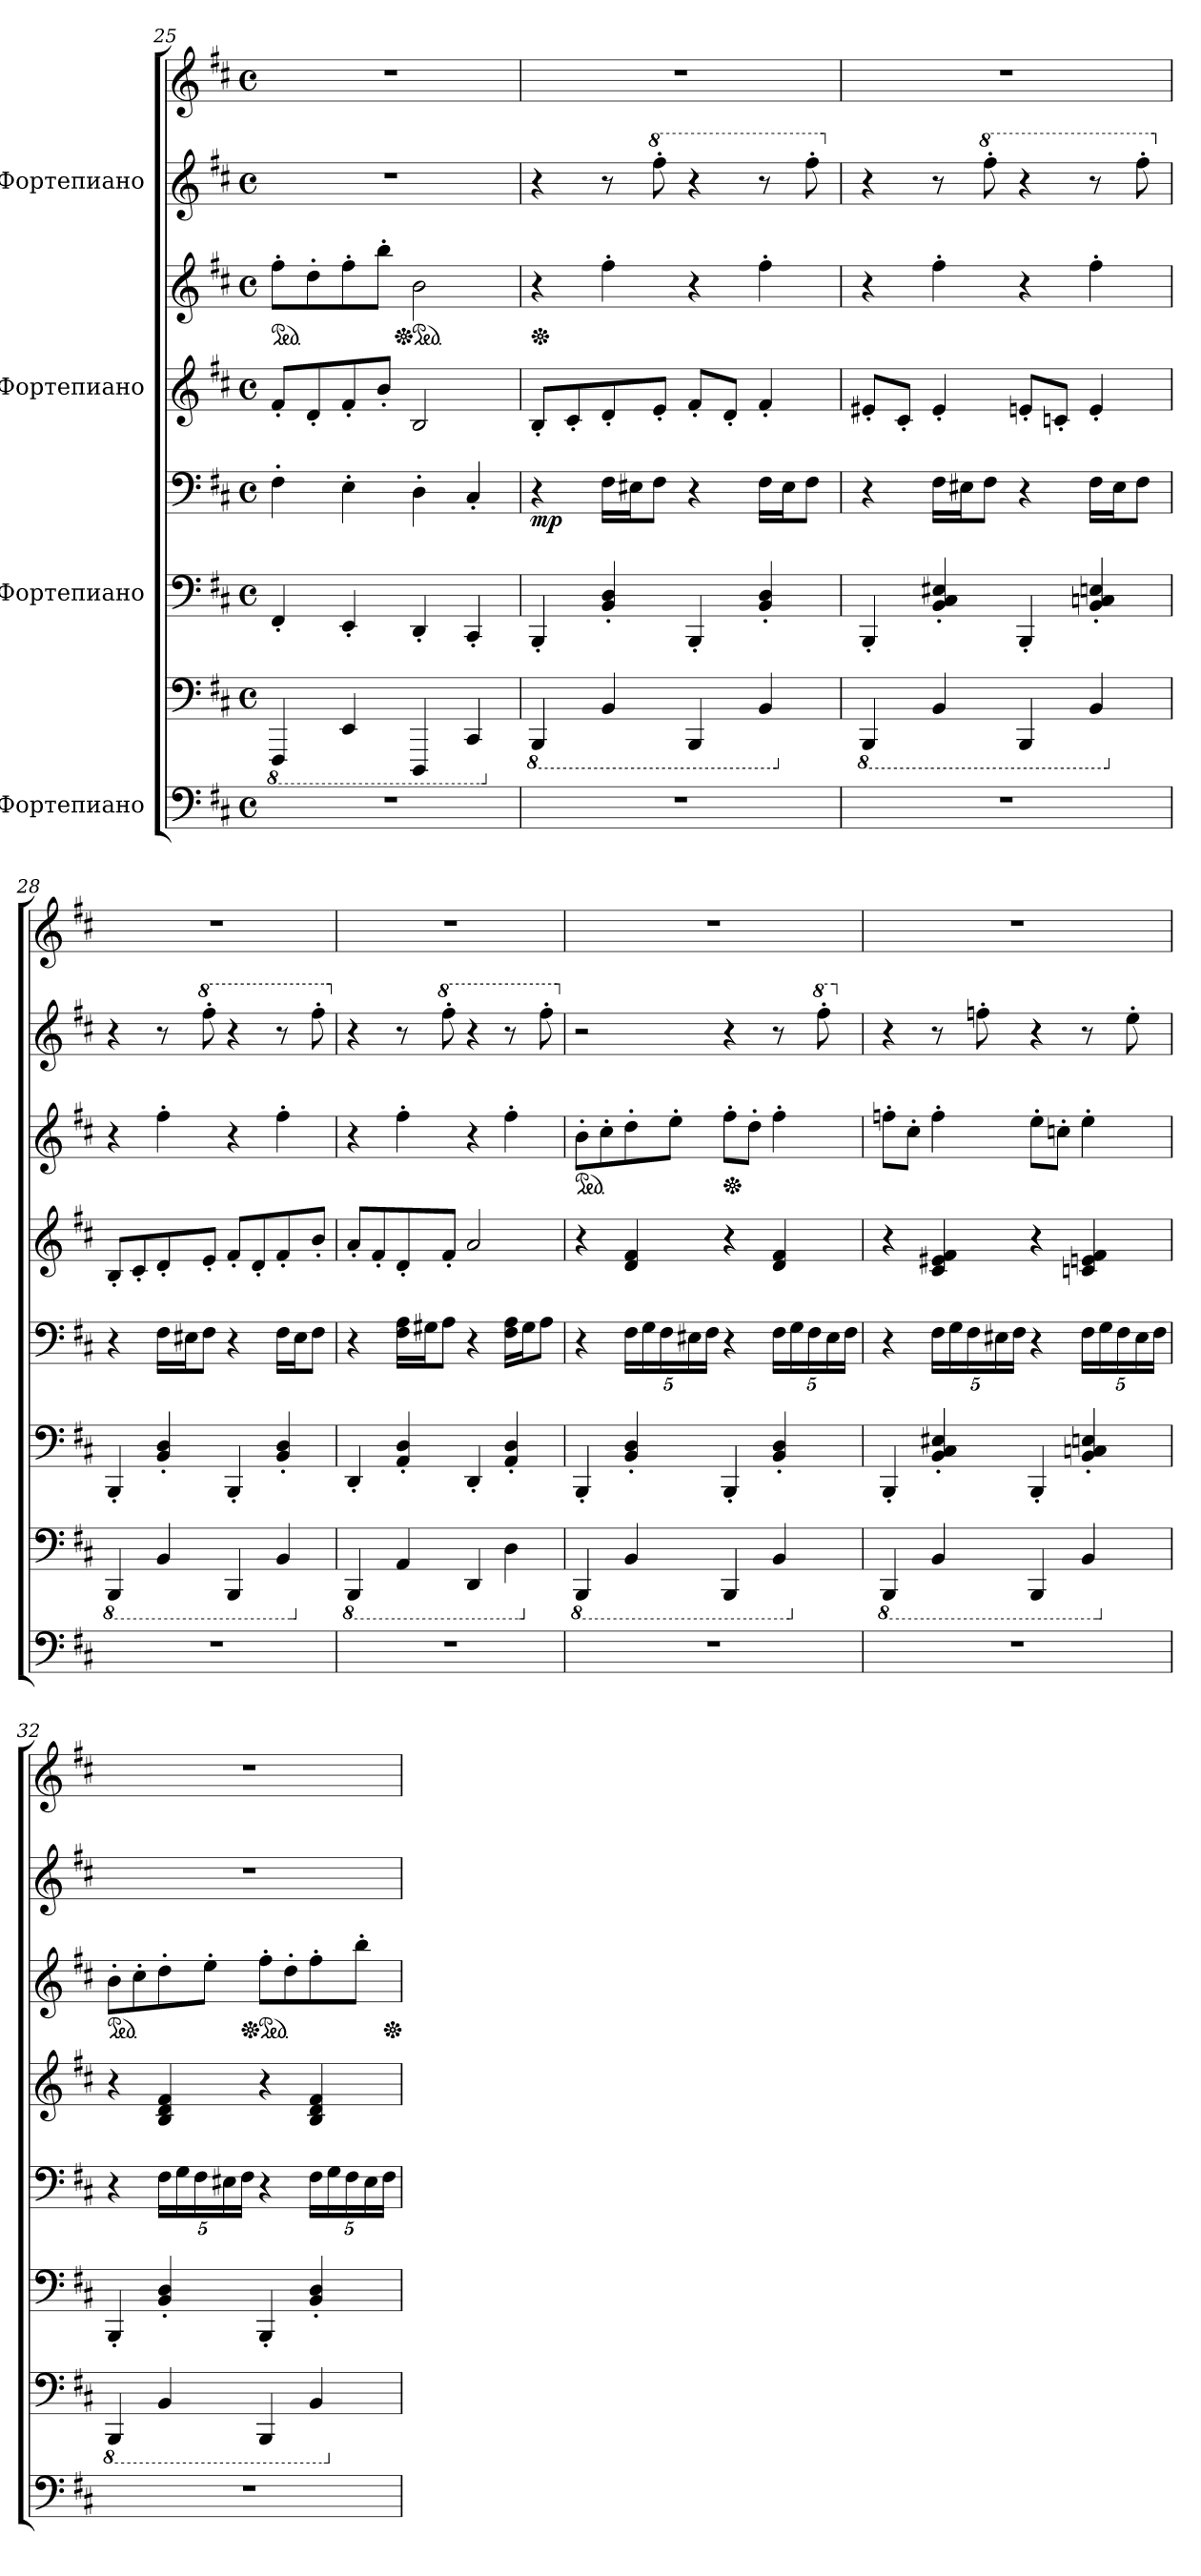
**kern	**kern	**kern	**kern	**dynam	**kern	**kern	**dynam	**kern	**kern
*part4	*part4	*part3	*part3	*part3	*part2	*part2	*part2	*part1	*part1
*staff8	*staff7	*staff6	*staff5	*staff5/6	*staff4	*staff3	*staff3/4	*staff2	*staff1
*I"Фортепиано	*	*I"Фортепиано	*	*	*I"Фортепиано	*	*	*I"Фортепиано	*
*clefF4	*clefF4	*clefF4	*clefF4	*	*clefG2	*clefG2	*	*clefG2	*clefG2
*k[f#c#]	*k[f#c#]	*k[f#c#]	*k[f#c#]	*	*k[f#c#]	*k[f#c#]	*	*k[f#c#]	*k[f#c#]
*M4/4	*M4/4	*M4/4	*M4/4	*	*M4/4	*M4/4	*	*M4/4	*M4/4
*met(c)	*met(c)	*met(c)	*met(c)	*	*met(c)	*met(c)	*	*met(c)	*met(c)
*	*8ba	*	*	*	*	*	*	*	*
*	*	*	*	*	*	*ped	*	*	*
=25	=25	=25	=25	=25	=25	=25	=25	=25	=25
1r	4FFFF#/	4FF#'/	4F#'\	.	8f#'/L	8ff#'\L	.	1r	1r
.	.	.	.	.	8d'/	8dd'\	.	.	.
.	4EEE/	4EE'/	4E'\	.	8f#'/	8ff#'\	.	.	.
.	.	.	.	.	8b'/J	8bb'\J	.	.	.
*	*	*	*	*	*	*Xped	*	*	*
*	*	*	*	*	*	*ped	*	*	*
.	4DDDD/	4DD'/	4D'\	.	2B/	2b\	.	.	.
.	4CCC#/	4CC#'/	4C#'/	.	.	.	.	.	.
=26	=26	=26	=26	=26	=26	=26	=26	=26	=26
*	*X8ba	*	*	*	*	*	*	*	*
*	*8ba	*	*	*	*	*	*	*	*
*	*	*	*	*	*	*Xped	*	*	*
*	*	*	*	*	*	*	*	*	*MM100
!	!	!	!	!LO:DY:b	!	!	!LO:DY:b=2	!	!
!	!	!	!	!	!	!	!LO:DY:n=1:b	!	!
1r	4BBBB/	4BBB'/	4r	mp	8B'/L	4r	mf p	4r	1r
.	.	.	.	.	8c#'/	.	.	.	.
.	4BBB/	4BB/' 4D/'	16F#\LL	.	8d'/	4ff#'\	.	8r	.
.	.	.	16E#X\J	.	.	.	.	.	.
*	*	*	*	*	*	*	*	*8va	*
.	.	.	8F#\J	.	8e'/J	.	.	8fff#'\	.
.	4BBBB/	4BBB'/	4r	.	8f#'/L	4r	.	4r	.
.	.	.	.	.	8d'/J	.	.	.	.
.	4BBB/	4BB/' 4D/'	16F#\LL	.	4f#'/	4ff#'\	.	8r	.
.	.	.	16E#\J	.	.	.	.	.	.
.	.	.	8F#\J	.	.	.	.	8fff#'\	.
!!LO:PB:g=z
=27	=27	=27	=27	=27	=27	=27	=27	=27	=27
*	*X8ba	*	*	*	*	*	*	*	*
*	*8ba	*	*	*	*	*	*	*	*
*	*	*	*	*	*	*	*	*X8va	*
1r	4BBBB/	4BBB'/	4r	.	8e#X'/L	4r	.	4r	1r
.	.	.	.	.	8c#'/J	.	.	.	.
.	4BBB/	4BB/' 4C#/' 4E#X/'	16F#\LL	.	4e#'/	4ff#'\	.	8r	.
.	.	.	16E#X\J	.	.	.	.	.	.
*	*	*	*	*	*	*	*	*8va	*
.	.	.	8F#\J	.	.	.	.	8fff#'\	.
.	4BBBB/	4BBB'/	4r	.	8en'/L	4r	.	4r	.
.	.	.	.	.	8cn'/J	.	.	.	.
.	4BBB/	4BB/' 4Cn/' 4En/'	16F#\LL	.	4e'/	4ff#'\	.	8r	.
.	.	.	16E#\J	.	.	.	.	.	.
.	.	.	8F#\J	.	.	.	.	8fff#'\	.
=28	=28	=28	=28	=28	=28	=28	=28	=28	=28
*	*X8ba	*	*	*	*	*	*	*	*
*	*8ba	*	*	*	*	*	*	*	*
*	*	*	*	*	*	*	*	*X8va	*
1r	4BBBB/	4BBB'/	4r	.	8B'/L	4r	.	4r	1r
.	.	.	.	.	8c#'/	.	.	.	.
.	4BBB/	4BB/' 4D/'	16F#\LL	.	8d'/	4ff#'\	.	8r	.
.	.	.	16E#X\J	.	.	.	.	.	.
*	*	*	*	*	*	*	*	*8va	*
.	.	.	8F#\J	.	8e'/J	.	.	8fff#'\	.
.	4BBBB/	4BBB'/	4r	.	8f#'/L	4r	.	4r	.
.	.	.	.	.	8d'/	.	.	.	.
.	4BBB/	4BB/' 4D/'	16F#\LL	.	8f#'/	4ff#'\	.	8r	.
.	.	.	16E#\J	.	.	.	.	.	.
.	.	.	8F#\J	.	8b'/J	.	.	8fff#'\	.
=29	=29	=29	=29	=29	=29	=29	=29	=29	=29
*	*X8ba	*	*	*	*	*	*	*	*
*	*8ba	*	*	*	*	*	*	*	*
*	*	*	*	*	*	*	*	*X8va	*
1r	4BBBB/	4DD'/	4r	.	8a'/L	4r	.	4r	1r
.	.	.	.	.	8f#'/	.	.	.	.
.	4AAA/	4AA/' 4D/'	16F#\ 16A\LL	.	8d'/	4ff#'\	.	8r	.
.	.	.	16G#X\J	.	.	.	.	.	.
*	*	*	*	*	*	*	*	*8va	*
.	.	.	8A\J	.	8f#'/J	.	.	8fff#'\	.
.	4DDD/	4DD'/	4r	.	2a/	4r	.	4r	.
.	4DD\	4AA/' 4D/'	16F#\ 16A\LL	.	.	4ff#'\	.	8r	.
.	.	.	16G#\J	.	.	.	.	.	.
.	.	.	8A\J	.	.	.	.	8fff#'\	.
!!LO:PB:g=z
=30	=30	=30	=30	=30	=30	=30	=30	=30	=30
*	*X8ba	*	*	*	*	*	*	*	*
*	*8ba	*	*	*	*	*	*	*	*
*	*	*	*	*	*	*ped	*	*	*
*	*	*	*	*	*	*	*	*X8va	*
*	*	*	*	*	*	*	*	*	*MM105
1r	4BBBB/	4BBB'/	4r	.	4r	8b'\L	.	2r	1r
.	.	.	.	.	.	8cc#'\	.	.	.
*	*	*	*Xbrackettup	*	*	*	*	*	*
.	4BBB/	4BB/' 4D/'	20F#\LL	.	4d/ 4f#/	8dd'\	.	.	.
.	.	.	20G\	.	.	.	.	.	.
.	.	.	20F#\	.	.	.	.	.	.
.	.	.	.	.	.	8ee'\J	.	.	.
.	.	.	20E#X\	.	.	.	.	.	.
.	.	.	20F#\JJ	.	.	.	.	.	.
*	*	*	*	*	*	*Xped	*	*	*
.	4BBBB/	4BBB'/	4r	.	4r	8ff#'\L	.	4r	.
.	.	.	.	.	.	8dd'\J	.	.	.
.	4BBB/	4BB/' 4D/'	20F#\LL	.	4d/ 4f#/	4ff#'\	.	8r	.
.	.	.	20G\	.	.	.	.	.	.
.	.	.	20F#\	.	.	.	.	.	.
*	*	*	*	*	*	*	*	*8va	*
.	.	.	.	.	.	.	.	8fff#'\	.
.	.	.	20E#\	.	.	.	.	.	.
.	.	.	20F#\JJ	.	.	.	.	.	.
=31	=31	=31	=31	=31	=31	=31	=31	=31	=31
*	*X8ba	*	*	*	*	*	*	*	*
*	*8ba	*	*	*	*	*	*	*	*
*	*	*	*	*	*	*	*	*X8va	*
1r	4BBBB/	4BBB'/	4r	.	4r	8ffn'\L	.	4r	1r
.	.	.	.	.	.	8cc#'\J	.	.	.
.	4BBB/	4BB/' 4C#/' 4E#X/'	20F#\LL	.	4c#/ 4e#X/ 4f#/	4ff'\	.	8r	.
.	.	.	20G\	.	.	.	.	.	.
.	.	.	20F#\	.	.	.	.	.	.
*	*	*	*	*	*	*	*	*8va	*
.	.	.	.	.	.	.	.	8fffn'\	.
.	.	.	20E#X\	.	.	.	.	.	.
.	.	.	20F#\JJ	.	.	.	.	.	.
.	4BBBB/	4BBB'/	4r	.	4r	8ee'\L	.	4r	.
.	.	.	.	.	.	8ccn'\J	.	.	.
.	4BBB/	4BB/' 4Cn/' 4En/'	20F#\LL	.	4cn/ 4en/ 4f#/	4ee'\	.	8r	.
.	.	.	20G\	.	.	.	.	.	.
.	.	.	20F#\	.	.	.	.	.	.
.	.	.	.	.	.	.	.	8eee'\	.
.	.	.	20E#\	.	.	.	.	.	.
.	.	.	20F#\JJ	.	.	.	.	.	.
!!LO:PB:g=z
=32	=32	=32	=32	=32	=32	=32	=32	=32	=32
*	*X8ba	*	*	*	*	*	*	*	*
*	*8ba	*	*	*	*	*	*	*	*
*	*	*	*	*	*	*ped	*	*	*
*	*	*	*	*	*	*	*	*X8va	*
1r	4BBBB/	4BBB'/	4r	.	4r	8b'\L	.	1r	1r
.	.	.	.	.	.	8cc#'\	.	.	.
.	4BBB/	4BB/' 4D/'	20F#\LL	.	4B/ 4d/ 4f#/	8dd'\	.	.	.
.	.	.	20G\	.	.	.	.	.	.
.	.	.	20F#\	.	.	.	.	.	.
.	.	.	.	.	.	8ee'\J	.	.	.
.	.	.	20E#X\	.	.	.	.	.	.
.	.	.	20F#\JJ	.	.	.	.	.	.
*	*	*	*	*	*	*Xped	*	*	*
*	*	*	*	*	*	*ped	*	*	*
.	4BBBB/	4BBB'/	4r	.	4r	8ff#'\L	.	.	.
.	.	.	.	.	.	8dd'\	.	.	.
.	4BBB/	4BB/' 4D/'	20F#\LL	.	4B/ 4d/ 4f#/	8ff#'\	.	.	.
.	.	.	20G\	.	.	.	.	.	.
.	.	.	20F#\	.	.	.	.	.	.
.	.	.	.	.	.	8bb'\J	.	.	.
.	.	.	20E#\	.	.	.	.	.	.
.	.	.	20F#\JJ	.	.	.	.	.	.
*	*	*	*	*	*	*Xped	*	*	*
*	*X8ba	*	*	*	*	*	*	*	*
=	=	=	=	=	=	=	=	=	=
*-	*-	*-	*-	*-	*-	*-	*-	*-	*-
